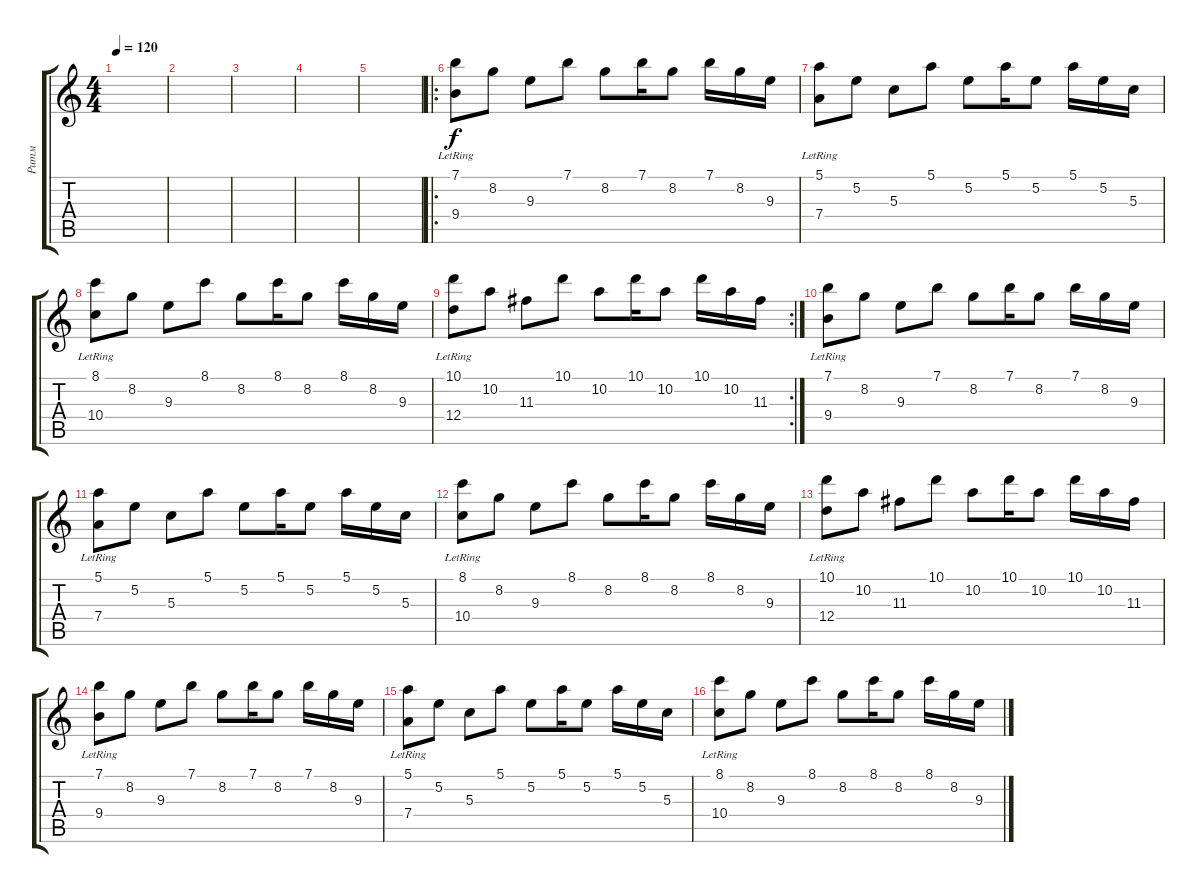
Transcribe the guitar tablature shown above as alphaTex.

\track ("Ритм" "Ритм") {instrument acousticguitarsteel}
\staff {score tabs}
\tuning (E4 B3 G3 D3 A2 E2) {hide}
\ts (4 4)
\tempo 120
\clef g2
\ks c
|
|
|
|
|
\ro
(7.1 9.4{lr}).8 8.2.8 9.3.8 7.1.8 8.2.8 7.1.16 8.2.8 7.1.16 8.2.16 9.3.16 |
(5.1 7.4{lr}).8 5.2.8 5.3.8 5.1.8 5.2.8 5.1.16 5.2.8 5.1.16 5.2.16 5.3.16 |
(8.1 10.4{lr}).8 8.2.8 9.3.8 8.1.8 8.2.8 8.1.16 8.2.8 8.1.16 8.2.16 9.3.16 |
\rc 2
(10.1 12.4{lr}).8 10.2.8 11.3.8 10.1.8 10.2.8 10.1.16 10.2.8 10.1.16 10.2.16 11.3.16 |
(7.1 9.4{lr}).8 8.2.8 9.3.8 7.1.8 8.2.8 7.1.16 8.2.8 7.1.16 8.2.16 9.3.16 |
(5.1 7.4{lr}).8 5.2.8 5.3.8 5.1.8 5.2.8 5.1.16 5.2.8 5.1.16 5.2.16 5.3.16 |
(8.1 10.4{lr}).8 8.2.8 9.3.8 8.1.8 8.2.8 8.1.16 8.2.8 8.1.16 8.2.16 9.3.16 |
(10.1 12.4{lr}).8 10.2.8 11.3.8 10.1.8 10.2.8 10.1.16 10.2.8 10.1.16 10.2.16 11.3.16 |
(7.1 9.4{lr}).8 8.2.8 9.3.8 7.1.8 8.2.8 7.1.16 8.2.8 7.1.16 8.2.16 9.3.16 |
(5.1 7.4{lr}).8 5.2.8 5.3.8 5.1.8 5.2.8 5.1.16 5.2.8 5.1.16 5.2.16 5.3.16 |
(8.1 10.4{lr}).8 8.2.8 9.3.8 8.1.8 8.2.8 8.1.16 8.2.8 8.1.16 8.2.16 9.3.16
